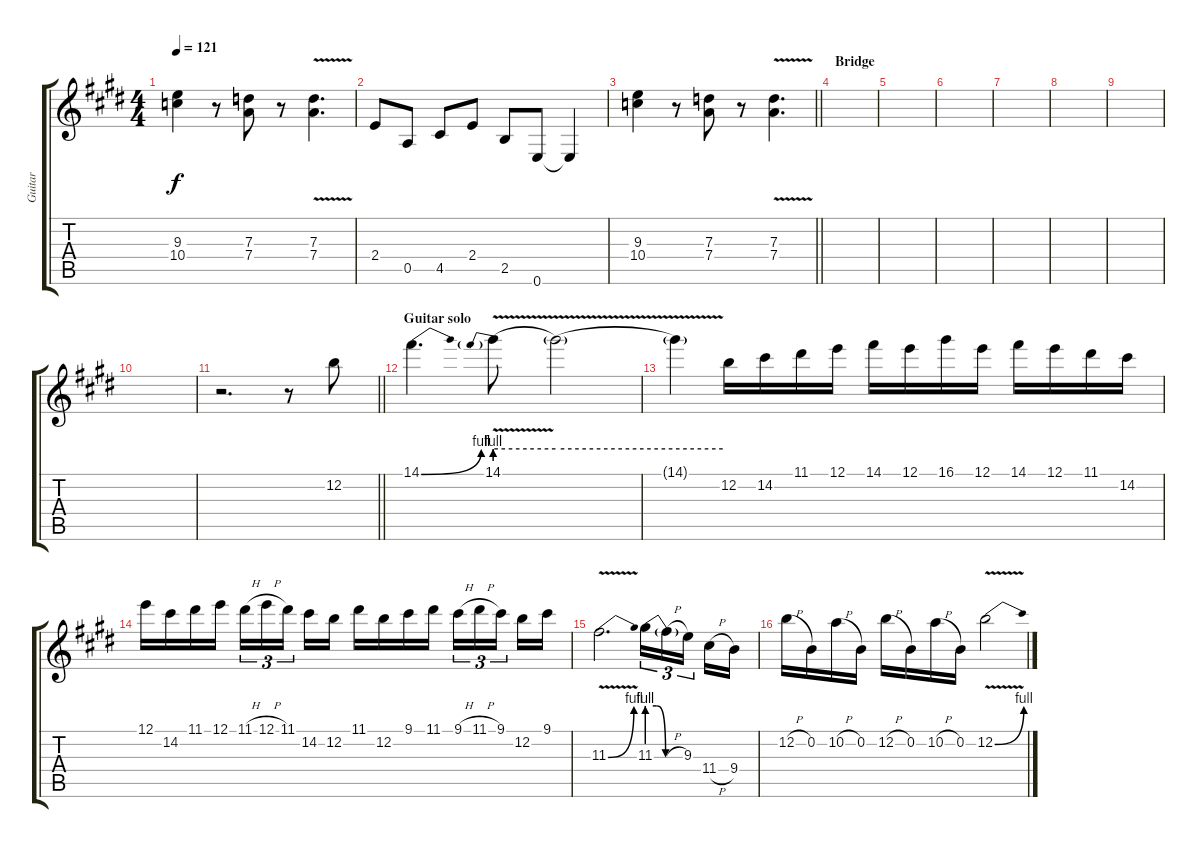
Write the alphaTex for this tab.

\track ("Guitar" "Guitar") {instrument electricguitarmuted}
\staff {score tabs}
\tuning (E4 B3 G3 D3 A2 E2) {hide}
\ts (4 4)
\tempo 121
\clef g2
\ks e
(9.3 10.4).4{dy f} r.8 (7.3 7.4).8 r.8 (7.3{v} 7.4{v}).4{d} |
2.4.8 0.5.8 4.5.8 2.4.8 2.5.8 0.6.8 0.6{t}.4 |
\barLineRight lightlight
(9.3 10.4).4 r.8 (7.3 7.4).8 r.8 (7.3{v} 7.4{v}).4{d} |
\section ("" "Bridge")
|
|
|
|
|
|
|
\barLineRight lightlight
r.2{d} r.8 12.2.8 |
\section ("" "Guitar solo")
14.1{be (bend 0 0 60 4)}.4{d} 14.1{be (prebend 0 4 60 4) v}.8 14.1{be (hold 0 4 60 4) v t}.2 |
14.1{t}.4 12.2.16 14.2.16 11.1.16 12.1.16 14.1.16 12.1.16 16.1.16 12.1.16 14.1.16 12.1.16 11.1.16 14.2.16 |
12.1.16 14.2.16 11.1.16 12.1.16 11.1{h}.16{tu (3 2)} 12.1{h}.16{tu (3 2)} 11.1.16{tu (3 2) beam splitsecondary} 14.2.16 12.2.16 11.1.16 12.2.16 9.1.16 11.1.16 9.1{h}.16{tu (3 2)} 11.1{h}.16{tu (3 2)} 9.1.16{tu (3 2) beam splitsecondary} 12.2.16 9.1.16 |
11.3{be (bend 0 0 60 4) v}.2{d} 11.3{be (custom 0 4 15 4 30 0 60 0)}.16{tu (3 2)} 11.3{h t}.16{tu (3 2)} 9.3.16{tu (3 2) beam splitsecondary} 11.4{h}.16 9.4.16 |
12.2{h}.16 0.2.16 10.2{h}.16 0.2.16 12.2{h}.16 0.2.16 10.2{h}.16 0.2.16 12.2{be (bend 0 0 60 4) v}.2
